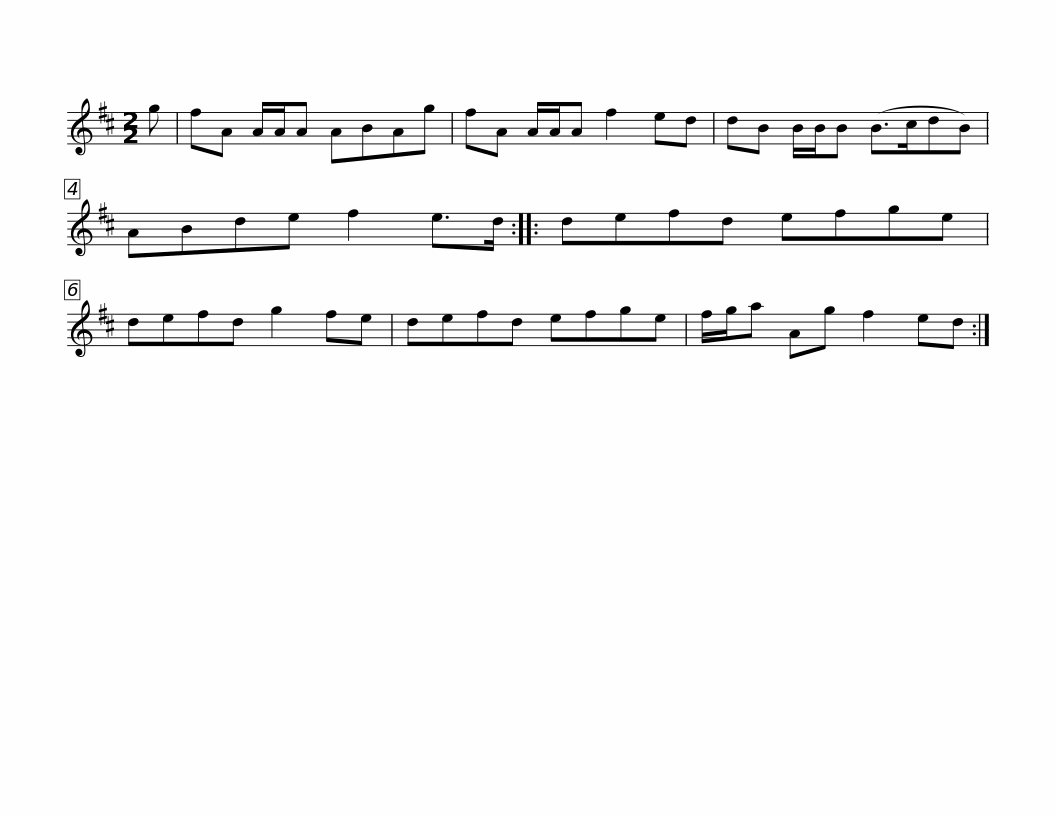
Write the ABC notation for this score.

X:1
L:1/8
M:2/2
I:linebreak $
K:D
V:1 treble
V:1
 g | fA A/A/A ABAg | fA A/A/A f2 ed | dB B/B/B (B>cdB) | ABde f2 e>d :: %5
 defd efge |$ defd g2 fe | defd efge | f/g/a Ag f2 ed :| %9
